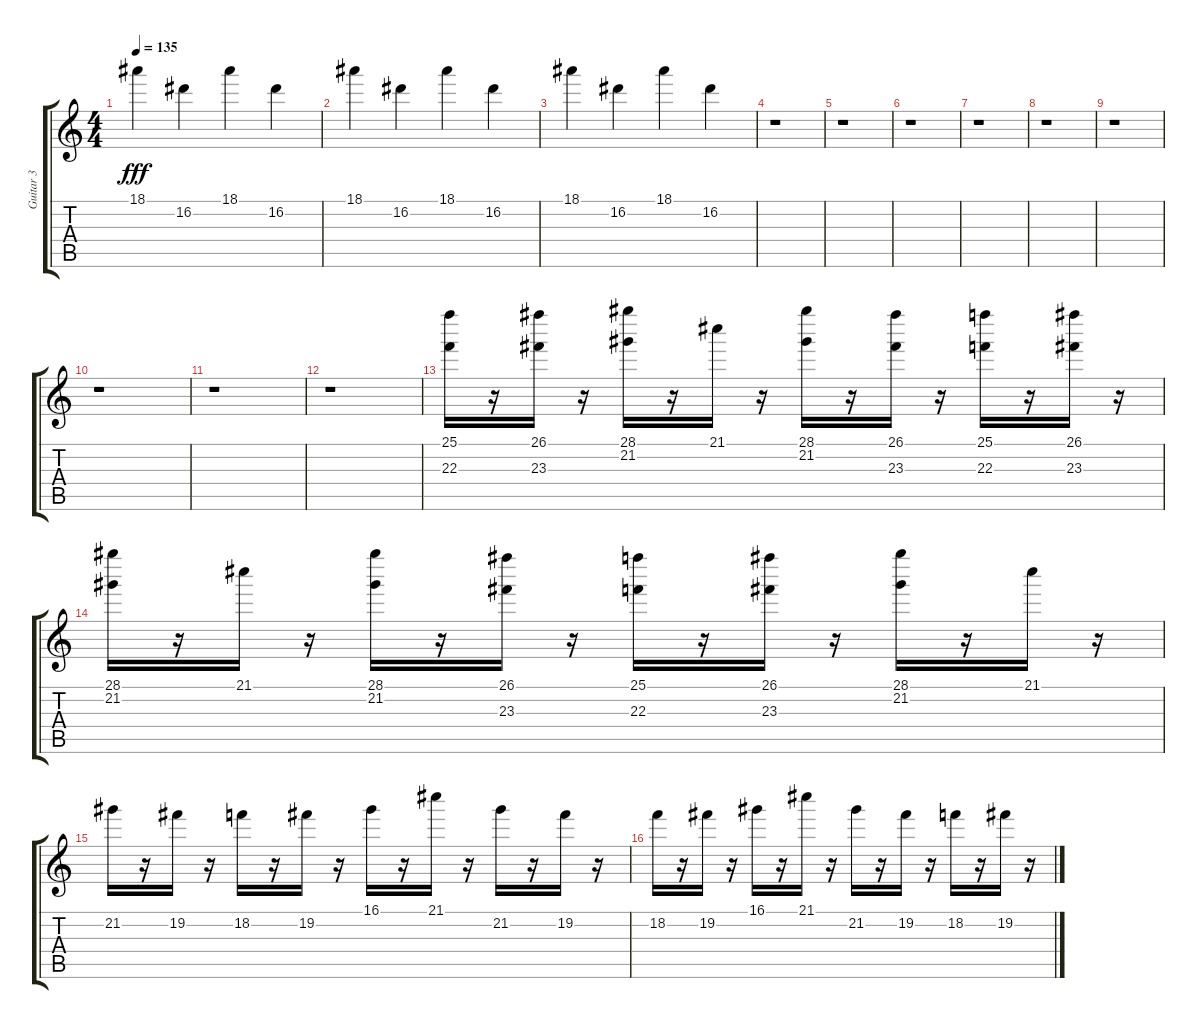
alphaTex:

\track ("Guitar 3" "Guitar 3") {instrument acousticguitarsteel}
\staff {score tabs}
\tuning (E4 B3 G3 D3 A2 E2) {hide}
\ts (4 4)
\tempo 135
\clef g2
\ks c
18.1.4{dy fff} 16.2.4 18.1.4 16.2.4 |
18.1.4 16.2.4 18.1.4 16.2.4 |
18.1.4 16.2.4 18.1.4 16.2.4 |
r.1 |
r.1 |
r.1 |
r.1 |
r.1 |
r.1 |
r.1 |
r.1 |
r.1 |
(25.1 22.3).16 r.16 (26.1 23.3).16 r.16 (28.1 21.2).16 r.16 21.1.16 r.16 (28.1 21.2).16 r.16 (26.1 23.3).16 r.16 (25.1 22.3).16 r.16 (26.1 23.3).16 r.16 |
(28.1 21.2).16 r.16 21.1.16 r.16 (28.1 21.2).16 r.16 (26.1 23.3).16 r.16 (25.1 22.3).16 r.16 (26.1 23.3).16 r.16 (28.1 21.2).16 r.16 21.1.16 r.16 |
21.2.16 r.16 19.2.16 r.16 18.2.16 r.16 19.2.16 r.16 16.1.16 r.16 21.1.16 r.16 21.2.16 r.16 19.2.16 r.16 |
18.2.16 r.16 19.2.16 r.16 16.1.16 r.16 21.1.16 r.16 21.2.16 r.16 19.2.16 r.16 18.2.16 r.16 19.2.16 r.16
